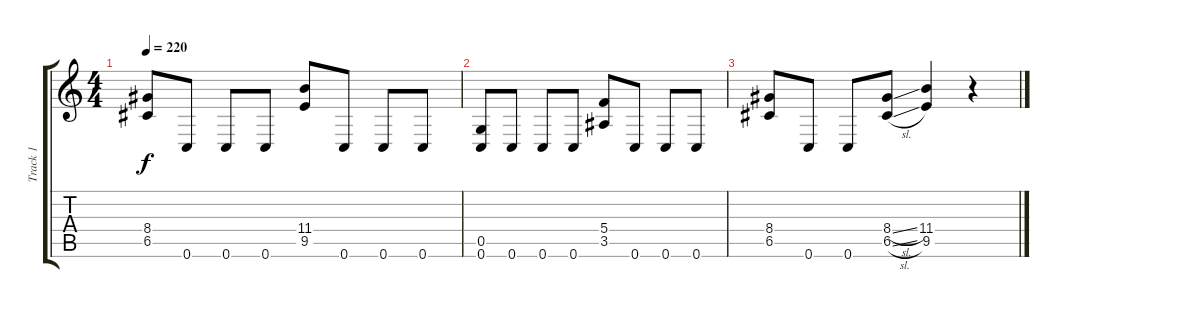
\track ("Track 1" "Track 1") {instrument distortionguitar}
\staff {score tabs}
\tuning (D4 A3 F3 C3 G2 C2) {hide}
\ts (4 4)
\tempo 220
\clef g2
\ks c
(8.4 6.5).8{dy f} 0.6.8 0.6.8 0.6.8 (11.4 9.5).8 0.6.8 0.6.8 0.6.8 |
(0.5 0.6).8 0.6.8 0.6.8 0.6.8 (5.4 3.5).8 0.6.8 0.6.8 0.6.8 |
(8.4 6.5).8 0.6.8 0.6.8 (8.4{sl} 6.5{sl}).8 (11.4 9.5).4 r.4
